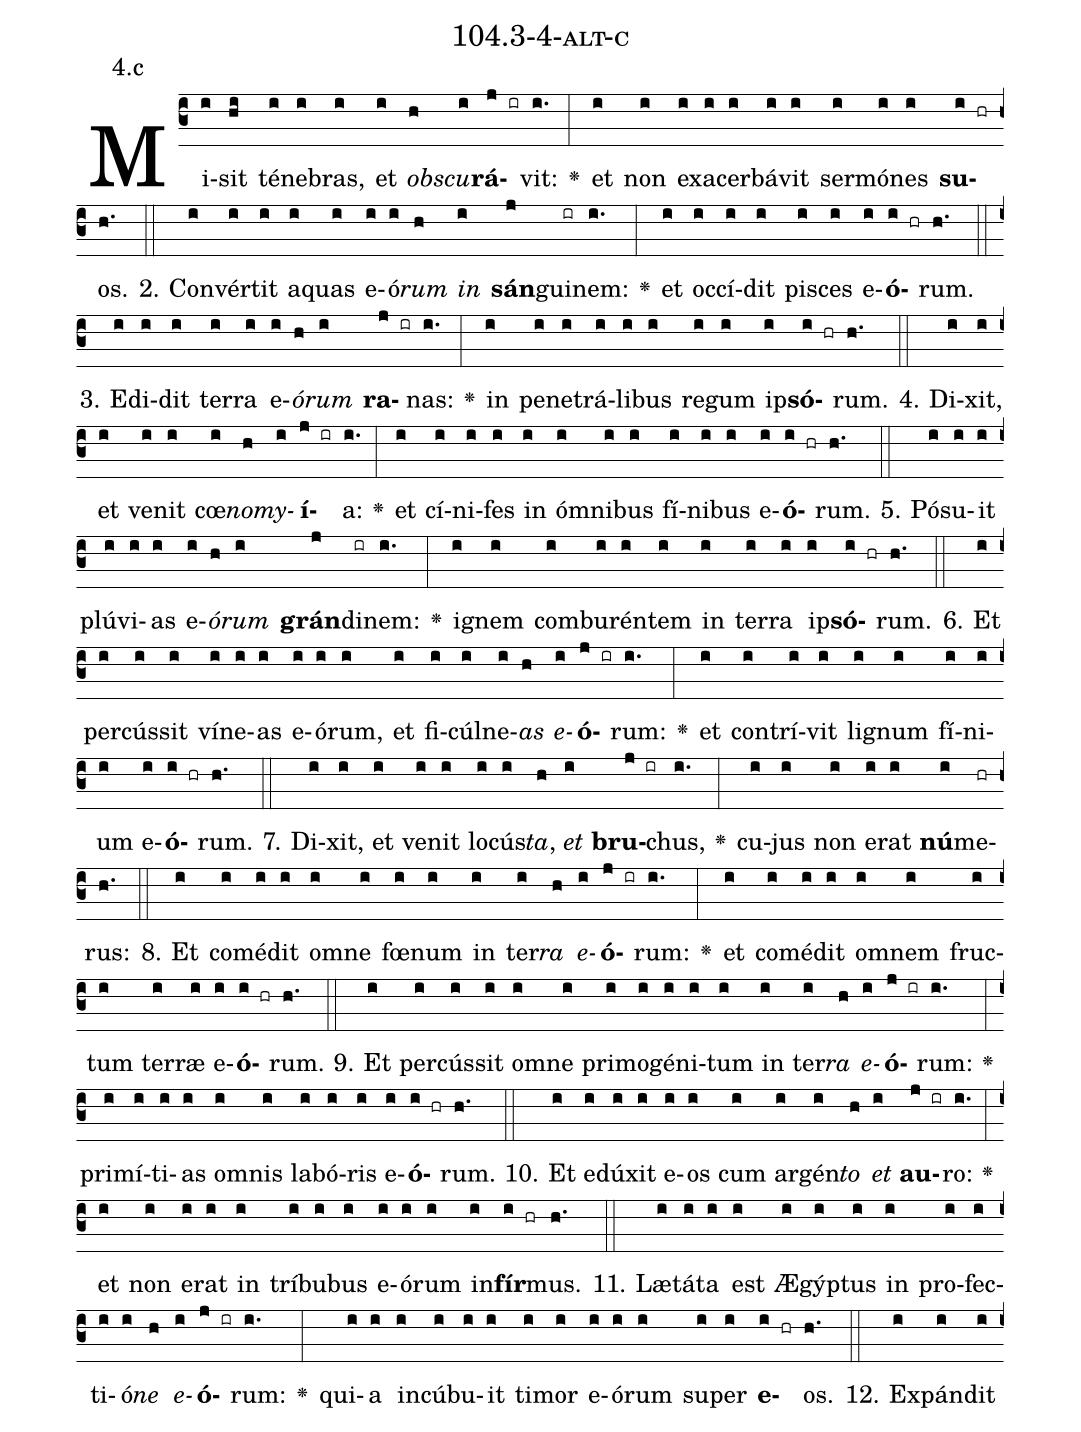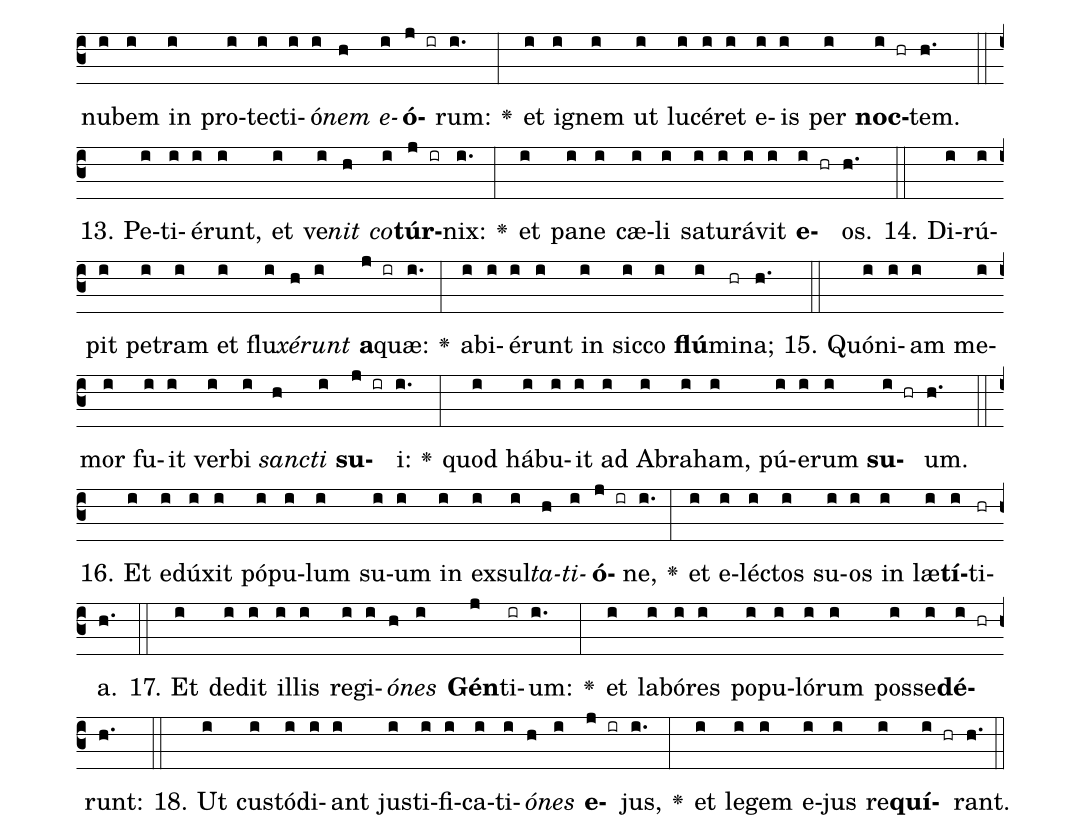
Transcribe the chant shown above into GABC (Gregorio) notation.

name: 104.3-4-alt-c;
annotation: 4.c;
%%
(c3)Mi(i)sit(hi) té(i)ne(i)bras,(i) et(i) <i>obs</i>(h)<i>cu</i>(i)<b>rá</b>(j ir)vit:(i.) <v>\greheightstar</v>(:) et(i) non(i) ex(i)a(i)cer(i)bá(i)vit(i) ser(i)mó(i)nes(i) <b>su</b>(i hr)os.(h.) (::)
2. Con(i)vér(i)tit(i) a(i)quas(i) e(i)ó(i)<i>rum</i>(h) <i>in</i>(i) <b>sán</b>(j)gui(ir)nem:(i.) <v>\greheightstar</v>(:) et(i) oc(i)cí(i)dit(i) pi(i)sces(i) e(i)<b>ó</b>(i hr)rum.(h.) (::)
3. E(i)di(i)dit(i) ter(i)ra(i) e(i)<i>ó</i>(h)<i>rum</i>(i) <b>ra</b>(j ir)nas:(i.) <v>\greheightstar</v>(:) in(i) pe(i)ne(i)trá(i)li(i)bus(i) re(i)gum(i) ip(i)<b>só</b>(i hr)rum.(h.) (::)
4. Di(i)xit,(i) et(i) ve(i)nit(i) cœ(i)<i>no</i>(h)<i>my</i>(i)<b>í</b>(j ir)a:(i.) <v>\greheightstar</v>(:) et(i) cí(i)ni(i)fes(i) in(i) óm(i)ni(i)bus(i) fí(i)ni(i)bus(i) e(i)<b>ó</b>(i hr)rum.(h.) (::)
5. Pó(i)su(i)it(i) plú(i)vi(i)as(i) e(i)<i>ó</i>(h)<i>rum</i>(i) <b>grán</b>(j)di(ir)nem:(i.) <v>\greheightstar</v>(:) i(i)gnem(i) com(i)bu(i)rén(i)tem(i) in(i) ter(i)ra(i) ip(i)<b>só</b>(i hr)rum.(h.) (::)
6. Et(i) per(i)cús(i)sit(i) ví(i)ne(i)as(i) e(i)ó(i)rum,(i) et(i) fi(i)cúl(i)ne(i)<i>as</i>(h) <i>e</i>(i)<b>ó</b>(j ir)rum:(i.) <v>\greheightstar</v>(:) et(i) con(i)trí(i)vit(i) li(i)gnum(i) fí(i)ni(i)um(i) e(i)<b>ó</b>(i hr)rum.(h.) (::)
7. Di(i)xit,(i) et(i) ve(i)nit(i) lo(i)cús(i)<i>ta</i>,(h) <i>et</i>(i) <b>bru</b>(j ir)chus,(i.) <v>\greheightstar</v>(:) cu(i)jus(i) non(i) e(i)rat(i) <b>nú</b>(i)me(hr)rus:(h.) (::)
8. Et(i) com(i)é(i)dit(i) om(i)ne(i) fœ(i)num(i) in(i) ter(i)<i>ra</i>(h) <i>e</i>(i)<b>ó</b>(j ir)rum:(i.) <v>\greheightstar</v>(:) et(i) com(i)é(i)dit(i) om(i)nem(i) fruc(i)tum(i) ter(i)ræ(i) e(i)<b>ó</b>(i hr)rum.(h.) (::)
9. Et(i) per(i)cús(i)sit(i) om(i)ne(i) pri(i)mo(i)gé(i)ni(i)tum(i) in(i) ter(i)<i>ra</i>(h) <i>e</i>(i)<b>ó</b>(j ir)rum:(i.) <v>\greheightstar</v>(:) pri(i)mí(i)ti(i)as(i) om(i)nis(i) la(i)bó(i)ris(i) e(i)<b>ó</b>(i hr)rum.(h.) (::)
10. Et(i) e(i)dú(i)xit(i) e(i)os(i) cum(i) ar(i)gén(i)<i>to</i>(h) <i>et</i>(i) <b>au</b>(j ir)ro:(i.) <v>\greheightstar</v>(:) et(i) non(i) e(i)rat(i) in(i) trí(i)bu(i)bus(i) e(i)ó(i)rum(i) in(i)<b>fír</b>(i hr)mus.(h.) (::)
11. Læ(i)tá(i)ta(i) est(i) Æ(i)gýp(i)tus(i) in(i) pro(i)fec(i)ti(i)ó(i)<i>ne</i>(h) <i>e</i>(i)<b>ó</b>(j ir)rum:(i.) <v>\greheightstar</v>(:) qui(i)a(i) in(i)cú(i)bu(i)it(i) ti(i)mor(i) e(i)ó(i)rum(i) su(i)per(i) <b>e</b>(i hr)os.(h.) (::)
12. Ex(i)pán(i)dit(i) nu(i)bem(i) in(i) pro(i)tec(i)ti(i)ó(i)<i>nem</i>(h) <i>e</i>(i)<b>ó</b>(j ir)rum:(i.) <v>\greheightstar</v>(:) et(i) i(i)gnem(i) ut(i) lu(i)cé(i)ret(i) e(i)is(i) per(i) <b>noc</b>(i hr)tem.(h.) (::)
13. Pe(i)ti(i)é(i)runt,(i) et(i) ve(i)<i>nit</i>(h) <i>co</i>(i)<b>túr</b>(j ir)nix:(i.) <v>\greheightstar</v>(:) et(i) pa(i)ne(i) cæ(i)li(i) sa(i)tu(i)rá(i)vit(i) <b>e</b>(i hr)os.(h.) (::)
14. Di(i)rú(i)pit(i) pe(i)tram(i) et(i) flu(i)<i>xé</i>(h)<i>runt</i>(i) <b>a</b>(j ir)quæ:(i.) <v>\greheightstar</v>(:) ab(i)i(i)é(i)runt(i) in(i) sic(i)co(i) <b>flú</b>(i)mi(hr)na;(h.) (::)
15. Quón(i)i(i)am(i) me(i)mor(i) fu(i)it(i) ver(i)bi(i) <i>sanc</i>(h)<i>ti</i>(i) <b>su</b>(j ir)i:(i.) <v>\greheightstar</v>(:) quod(i) há(i)bu(i)it(i) ad(i) A(i)bra(i)ham,(i) pú(i)e(i)rum(i) <b>su</b>(i hr)um.(h.) (::)
16. Et(i) e(i)dú(i)xit(i) pó(i)pu(i)lum(i) su(i)um(i) in(i) ex(i)sul(i)<i>ta</i>(h)<i>ti</i>(i)<b>ó</b>(j ir)ne,(i.) <v>\greheightstar</v>(:) et(i) e(i)léc(i)tos(i) su(i)os(i) in(i) læ(i)<b>tí</b>(i)ti(hr)a.(h.) (::)
17. Et(i) de(i)dit(i) il(i)lis(i) re(i)gi(i)<i>ó</i>(h)<i>nes</i>(i) <b>Gén</b>(j)ti(ir)um:(i.) <v>\greheightstar</v>(:) et(i) la(i)bó(i)res(i) po(i)pu(i)ló(i)rum(i) pos(i)se(i)<b>dé</b>(i hr)runt:(h.) (::)
18. Ut(i) cus(i)tó(i)di(i)ant(i) jus(i)ti(i)fi(i)ca(i)ti(i)<i>ó</i>(h)<i>nes</i>(i) <b>e</b>(j ir)jus,(i.) <v>\greheightstar</v>(:) et(i) le(i)gem(i) e(i)jus(i) re(i)<b>quí</b>(i hr)rant.(h.) (::)
